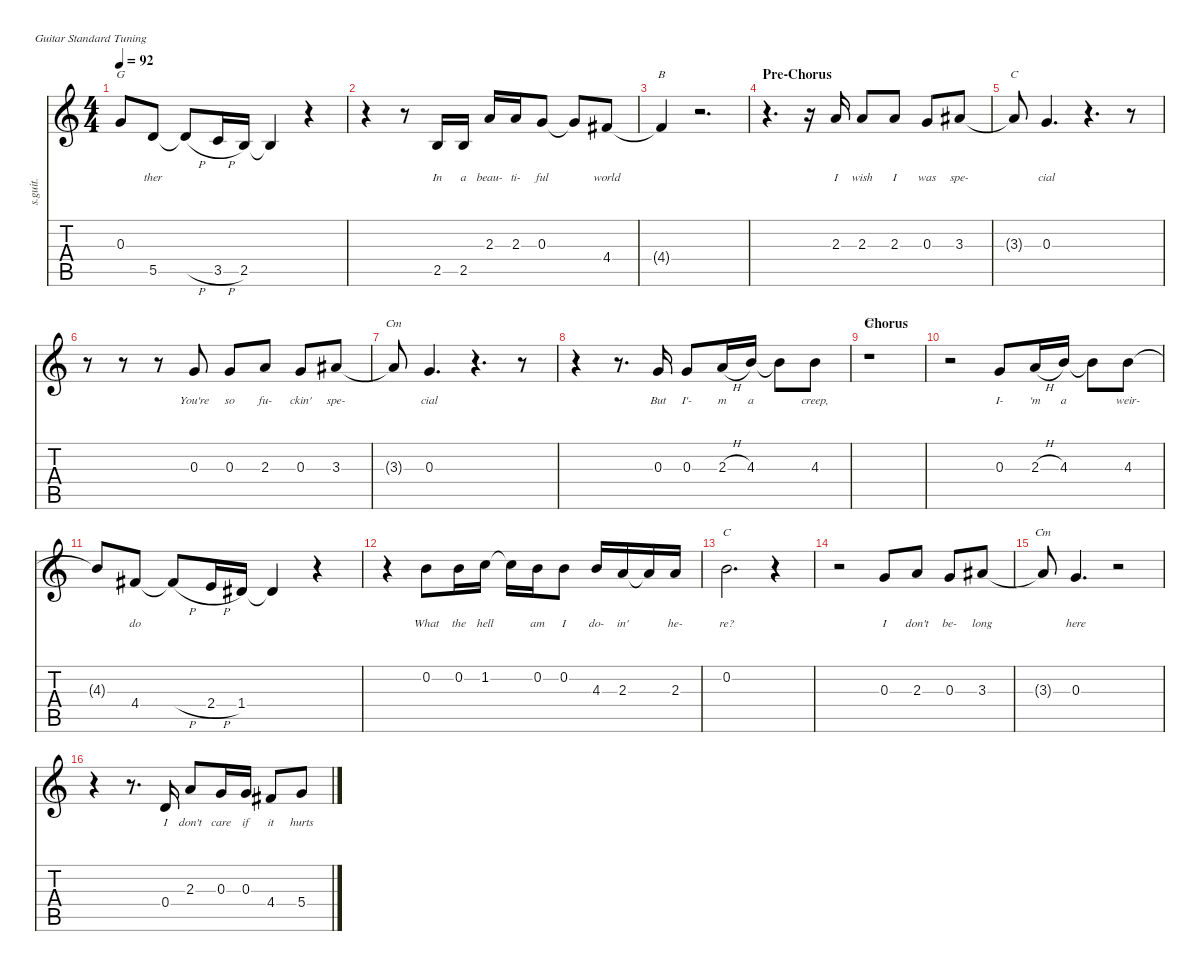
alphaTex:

\defaultSystemsLayout 4
\hideDynamics
\bracketExtendMode nobrackets
\track ("Thom Yorke - Vocals" "s.guit.") {instrument cello}
\staff {score tabs}
\tuning (E4 B3 G3 D3 A2 E2)
\displaytranspose 12
\chord ("G" 3 1 2 2 0 x) {showdiagram false}
\chord ("B" 3 1 2 2 0 x) {showdiagram false}
\chord ("C" 3 1 2 2 0 x) {showdiagram false}
\chord ("Cm" 3 1 2 2 0 x) {showdiagram false}
\ts (4 4)
\tempo 92
\clef g2
\ks c
0.3{t}.8{ch "G" lyrics (0 "") lyrics (1 "") lyrics (2 "") lyrics (3 "") lyrics (4 "") dy f} 5.5.8{lyrics (0 "ther") lyrics (1 "") lyrics (2 "") lyrics (3 "") lyrics (4 "")} 5.5{h t}.8{lyrics (0 "") lyrics (1 "") lyrics (2 "") lyrics (3 "") lyrics (4 "")} 3.5{h}.16{lyrics (0 "") lyrics (1 "") lyrics (2 "") lyrics (3 "") lyrics (4 "")} 2.5.16{lyrics (0 "") lyrics (1 "") lyrics (2 "") lyrics (3 "") lyrics (4 "")} 2.5{t}.4{lyrics (0 "") lyrics (1 "") lyrics (2 "") lyrics (3 "") lyrics (4 "")} r.4 |
r.4 r.8 2.5.16{lyrics (0 "In") lyrics (1 "") lyrics (2 "") lyrics (3 "") lyrics (4 "")} 2.5.16{lyrics (0 "a") lyrics (1 "") lyrics (2 "") lyrics (3 "") lyrics (4 "")} 2.3.16{lyrics (0 "beau-") lyrics (1 "") lyrics (2 "") lyrics (3 "") lyrics (4 "")} 2.3.16{lyrics (0 "ti-") lyrics (1 "") lyrics (2 "") lyrics (3 "") lyrics (4 "")} 0.3.8{lyrics (0 "ful") lyrics (1 "") lyrics (2 "") lyrics (3 "") lyrics (4 "")} 0.3{t}.8{lyrics (0 "") lyrics (1 "") lyrics (2 "") lyrics (3 "") lyrics (4 "")} 4.4{acc #}.8{lyrics (0 "world") lyrics (1 "") lyrics (2 "") lyrics (3 "") lyrics (4 "")} |
4.4{t acc #}.4{ch "B" lyrics (0 "") lyrics (1 "") lyrics (2 "") lyrics (3 "") lyrics (4 "")} r.2{d} |
\section ("" "Pre-Chorus")
r.4{d} r.16 2.3.16{lyrics (0 "I") lyrics (1 "") lyrics (2 "") lyrics (3 "") lyrics (4 "")} 2.3.8{lyrics (0 "wish") lyrics (1 "") lyrics (2 "") lyrics (3 "") lyrics (4 "")} 2.3.8{lyrics (0 "I") lyrics (1 "") lyrics (2 "") lyrics (3 "") lyrics (4 "")} 0.3.8{lyrics (0 "was") lyrics (1 "") lyrics (2 "") lyrics (3 "") lyrics (4 "")} 3.3{acc #}.8{lyrics (0 "spe-") lyrics (1 "") lyrics (2 "") lyrics (3 "") lyrics (4 "")} |
3.3{t acc #}.8{ch "C" lyrics (0 "") lyrics (1 "") lyrics (2 "") lyrics (3 "") lyrics (4 "")} 0.3.4{d lyrics (0 "cial") lyrics (1 "") lyrics (2 "") lyrics (3 "") lyrics (4 "")} r.4{d} r.8 |
r.8 r.8 r.8 0.3.8{lyrics (0 "You're") lyrics (1 "") lyrics (2 "") lyrics (3 "") lyrics (4 "")} 0.3.8{lyrics (0 "so") lyrics (1 "") lyrics (2 "") lyrics (3 "") lyrics (4 "")} 2.3.8{lyrics (0 "fu-") lyrics (1 "") lyrics (2 "") lyrics (3 "") lyrics (4 "")} 0.3.8{lyrics (0 "ckin'") lyrics (1 "") lyrics (2 "") lyrics (3 "") lyrics (4 "")} 3.3{acc #}.8{lyrics (0 "spe-") lyrics (1 "") lyrics (2 "") lyrics (3 "") lyrics (4 "")} |
3.3{t acc #}.8{ch "Cm" lyrics (0 "") lyrics (1 "") lyrics (2 "") lyrics (3 "") lyrics (4 "")} 0.3.4{d lyrics (0 "cial") lyrics (1 "") lyrics (2 "") lyrics (3 "") lyrics (4 "")} r.4{d} r.8 |
r.4 r.8{d} 0.3.16{lyrics (0 "But") lyrics (1 "") lyrics (2 "") lyrics (3 "") lyrics (4 "")} 0.3.8{lyrics (0 "I'-") lyrics (1 "") lyrics (2 "") lyrics (3 "") lyrics (4 "")} 2.3{h}.16{lyrics (0 "m") lyrics (1 "") lyrics (2 "") lyrics (3 "") lyrics (4 "")} 4.3.16{lyrics (0 "a") lyrics (1 "") lyrics (2 "") lyrics (3 "") lyrics (4 "")} 4.3{t}.8{lyrics (0 "") lyrics (1 "") lyrics (2 "") lyrics (3 "") lyrics (4 "")} 4.3.8{lyrics (0 "creep,") lyrics (1 "") lyrics (2 "") lyrics (3 "") lyrics (4 "")} |
\section ("" "Chorus")
r.1{ch "G"} |
r.2 0.3.8{lyrics (0 "I-") lyrics (1 "") lyrics (2 "") lyrics (3 "") lyrics (4 "")} 2.3{h}.16{lyrics (0 "'m") lyrics (1 "") lyrics (2 "") lyrics (3 "") lyrics (4 "")} 4.3.16{lyrics (0 "a") lyrics (1 "") lyrics (2 "") lyrics (3 "") lyrics (4 "")} 4.3{t}.8{lyrics (0 "") lyrics (1 "") lyrics (2 "") lyrics (3 "") lyrics (4 "")} 4.3.8{lyrics (0 "weir-") lyrics (1 "") lyrics (2 "") lyrics (3 "") lyrics (4 "")} |
4.3{t}.8{lyrics (0 "") lyrics (1 "") lyrics (2 "") lyrics (3 "") lyrics (4 "")} 4.4{acc #}.8{lyrics (0 "do") lyrics (1 "") lyrics (2 "") lyrics (3 "") lyrics (4 "")} 4.4{h t acc #}.8{lyrics (0 "") lyrics (1 "") lyrics (2 "") lyrics (3 "") lyrics (4 "")} 2.4{h}.16{lyrics (0 "") lyrics (1 "") lyrics (2 "") lyrics (3 "") lyrics (4 "")} 1.4{acc #}.16{lyrics (0 "") lyrics (1 "") lyrics (2 "") lyrics (3 "") lyrics (4 "")} 1.4{t acc #}.4{lyrics (0 "") lyrics (1 "") lyrics (2 "") lyrics (3 "") lyrics (4 "")} r.4 |
r.4 0.2.8{lyrics (0 "What") lyrics (1 "") lyrics (2 "") lyrics (3 "") lyrics (4 "")} 0.2.16{lyrics (0 "the") lyrics (1 "") lyrics (2 "") lyrics (3 "") lyrics (4 "")} 1.2.16{lyrics (0 "hell") lyrics (1 "") lyrics (2 "") lyrics (3 "") lyrics (4 "")} 1.2{t}.16{lyrics (0 "") lyrics (1 "") lyrics (2 "") lyrics (3 "") lyrics (4 "")} 0.2.16{lyrics (0 "am") lyrics (1 "") lyrics (2 "") lyrics (3 "") lyrics (4 "")} 0.2.8{lyrics (0 "I") lyrics (1 "") lyrics (2 "") lyrics (3 "") lyrics (4 "")} 4.3.16{lyrics (0 "do-") lyrics (1 "") lyrics (2 "") lyrics (3 "") lyrics (4 "")} 2.3.16{lyrics (0 "in'") lyrics (1 "") lyrics (2 "") lyrics (3 "") lyrics (4 "")} 2.3{t}.16{lyrics (0 "") lyrics (1 "") lyrics (2 "") lyrics (3 "") lyrics (4 "")} 2.3.16{lyrics (0 "he-") lyrics (1 "") lyrics (2 "") lyrics (3 "") lyrics (4 "")} |
0.2.2{d ch "C" lyrics (0 "re?") lyrics (1 "") lyrics (2 "") lyrics (3 "") lyrics (4 "")} r.4 |
r.2 0.3.8{lyrics (0 "I") lyrics (1 "") lyrics (2 "") lyrics (3 "") lyrics (4 "")} 2.3.8{lyrics (0 "don't") lyrics (1 "") lyrics (2 "") lyrics (3 "") lyrics (4 "")} 0.3.8{lyrics (0 "be-") lyrics (1 "") lyrics (2 "") lyrics (3 "") lyrics (4 "")} 3.3{acc #}.8{lyrics (0 "long") lyrics (1 "") lyrics (2 "") lyrics (3 "") lyrics (4 "")} |
3.3{t acc #}.8{ch "Cm" lyrics (0 "") lyrics (1 "") lyrics (2 "") lyrics (3 "") lyrics (4 "")} 0.3.4{d lyrics (0 "here") lyrics (1 "") lyrics (2 "") lyrics (3 "") lyrics (4 "")} r.2 |
r.4 r.8{d} 0.4.16{lyrics (0 "I") lyrics (1 "") lyrics (2 "") lyrics (3 "") lyrics (4 "")} 2.3.8{lyrics (0 "don't") lyrics (1 "") lyrics (2 "") lyrics (3 "") lyrics (4 "")} 0.3.16{lyrics (0 "care") lyrics (1 "") lyrics (2 "") lyrics (3 "") lyrics (4 "")} 0.3.16{lyrics (0 "if") lyrics (1 "") lyrics (2 "") lyrics (3 "") lyrics (4 "")} 4.4{acc #}.8{lyrics (0 "it") lyrics (1 "") lyrics (2 "") lyrics (3 "") lyrics (4 "")} 5.4.8{lyrics (0 "hurts") lyrics (1 "") lyrics (2 "") lyrics (3 "") lyrics (4 "")}
